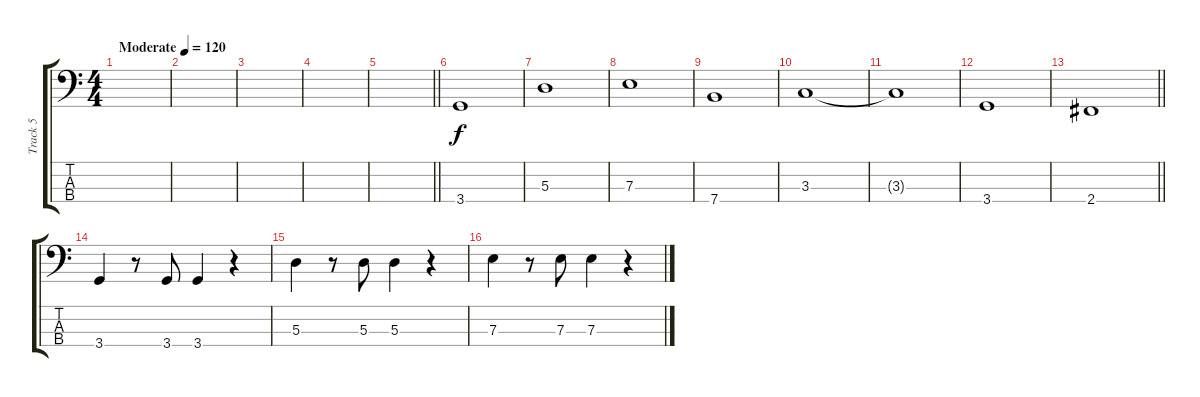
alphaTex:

\track ("Track 5" "Track 5") {instrument electricbassfinger}
\staff {score tabs}
\tuning (G2 D2 A1 E1) {hide}
\ts (4 4)
\tempo (120 "Moderate")
\clef f4
\ks c
|
|
|
|
\barLineRight lightlight
|
3.4.1 |
5.3.1 |
7.3.1 |
7.4.1 |
3.3.1 |
3.3{t}.1 |
3.4.1 |
\barLineRight lightlight
2.4.1 |
3.4.4 r.8 3.4.8 3.4.4 r.4 |
5.3.4 r.8 5.3.8 5.3.4 r.4 |
7.3.4 r.8 7.3.8 7.3.4 r.4
